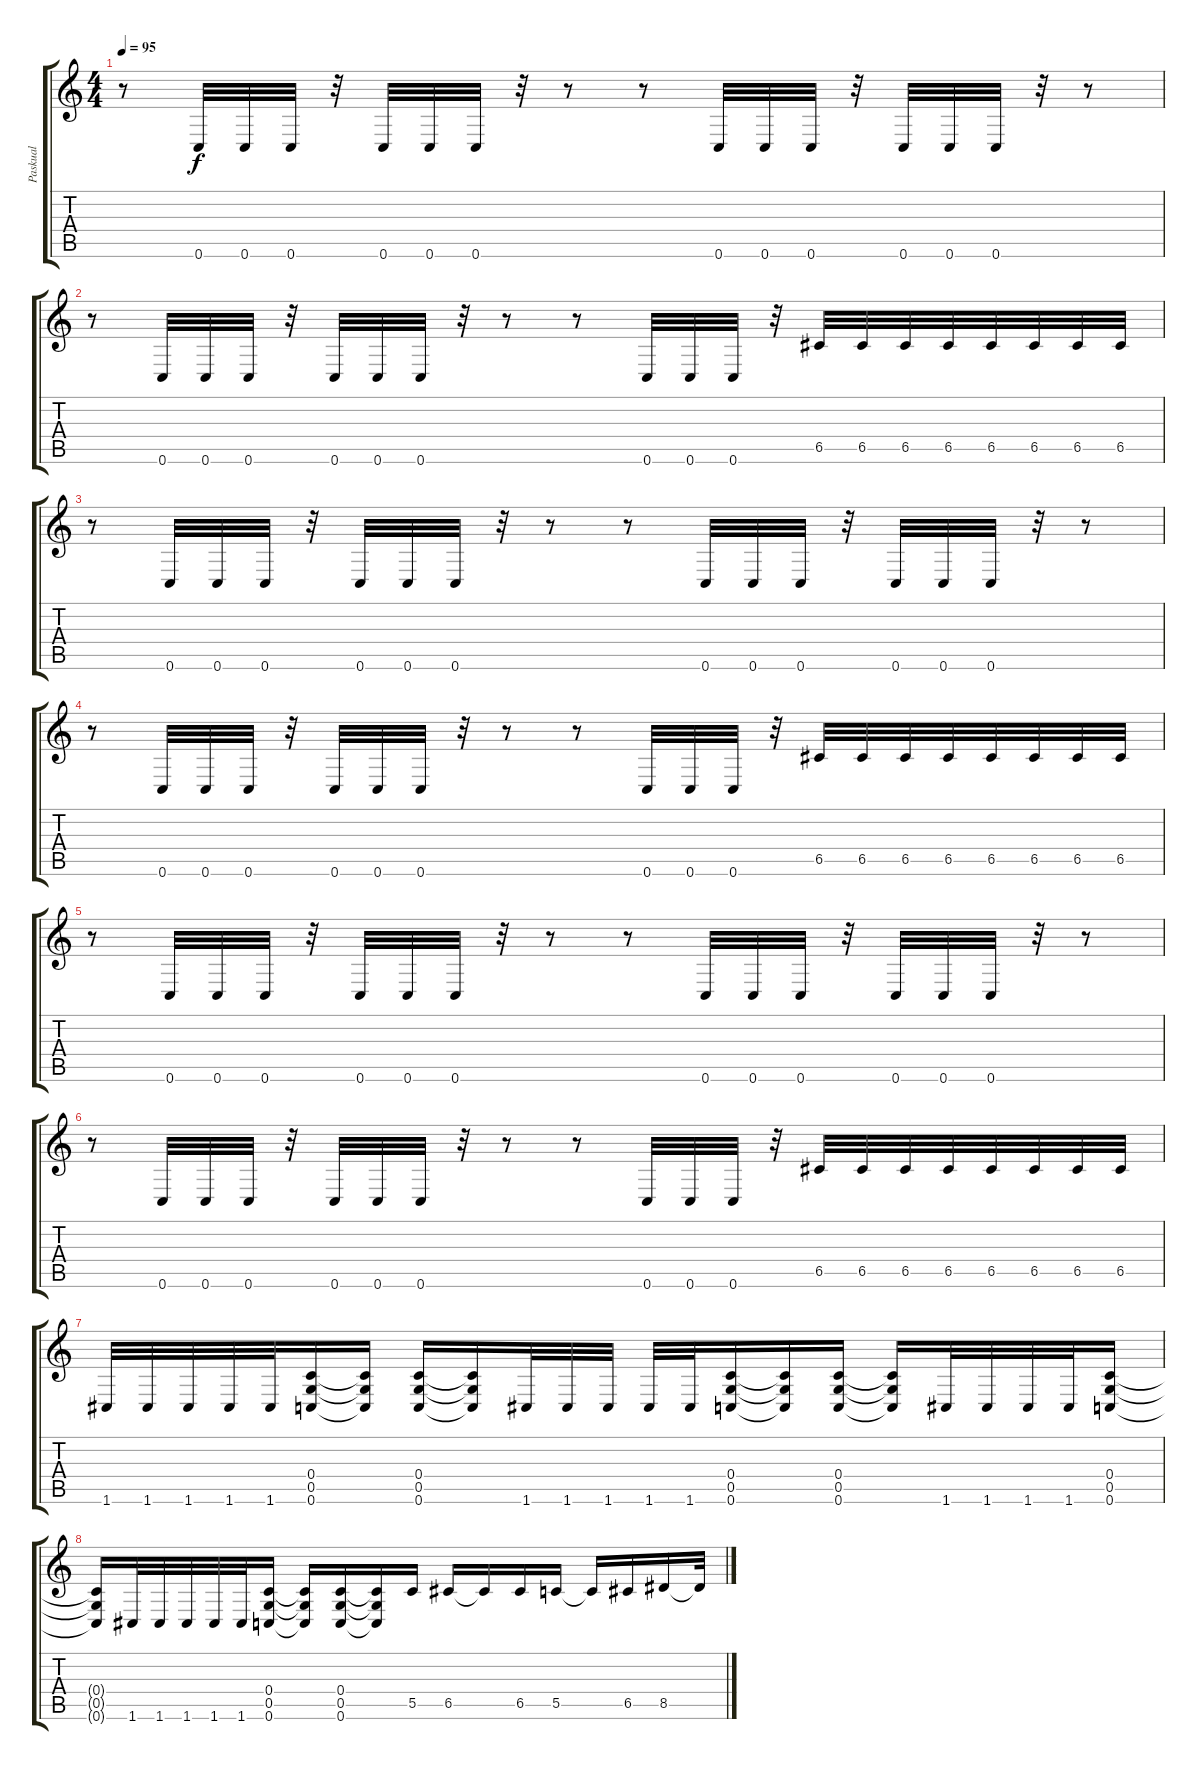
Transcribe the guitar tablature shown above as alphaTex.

\track ("Paskual" "Paskual") {instrument distortionguitar}
\staff {score tabs}
\tuning (D4 A3 F3 C3 G2 C2) {hide}
\ts (4 4)
\tempo 95
\clef g2
\ks c
r.8{dy f} 0.6.32 0.6.32 0.6.32 r.32 0.6.32 0.6.32 0.6.32 r.32 r.8 r.8 0.6.32 0.6.32 0.6.32 r.32 0.6.32 0.6.32 0.6.32 r.32 r.8 |
r.8 0.6.32 0.6.32 0.6.32 r.32 0.6.32 0.6.32 0.6.32 r.32 r.8 r.8 0.6.32 0.6.32 0.6.32 r.32 6.5.32 6.5.32 6.5.32 6.5.32 6.5.32 6.5.32 6.5.32 6.5.32 |
r.8 0.6.32 0.6.32 0.6.32 r.32 0.6.32 0.6.32 0.6.32 r.32 r.8 r.8 0.6.32 0.6.32 0.6.32 r.32 0.6.32 0.6.32 0.6.32 r.32 r.8 |
r.8 0.6.32 0.6.32 0.6.32 r.32 0.6.32 0.6.32 0.6.32 r.32 r.8 r.8 0.6.32 0.6.32 0.6.32 r.32 6.5.32 6.5.32 6.5.32 6.5.32 6.5.32 6.5.32 6.5.32 6.5.32 |
r.8 0.6.32 0.6.32 0.6.32 r.32 0.6.32 0.6.32 0.6.32 r.32 r.8 r.8 0.6.32 0.6.32 0.6.32 r.32 0.6.32 0.6.32 0.6.32 r.32 r.8 |
r.8 0.6.32 0.6.32 0.6.32 r.32 0.6.32 0.6.32 0.6.32 r.32 r.8 r.8 0.6.32 0.6.32 0.6.32 r.32 6.5.32 6.5.32 6.5.32 6.5.32 6.5.32 6.5.32 6.5.32 6.5.32 |
1.6.32 1.6.32 1.6.32 1.6.32 1.6.32 (0.4 0.5 0.6).16 (0.4{t} 0.5{t} 0.6{t}).16 (0.4 0.5 0.6).16 (0.4{t} 0.5{t} 0.6{t}).16 1.6.32 1.6.32 1.6.32 1.6.32 1.6.32 (0.4 0.5 0.6).16 (0.4{t} 0.5{t} 0.6{t}).16 (0.4 0.5 0.6).16 (0.4{t} 0.5{t} 0.6{t}).16 1.6.32 1.6.32 1.6.32 1.6.32 (0.4 0.5 0.6).16 |
(0.4{t} 0.5{t} 0.6{t}).16 1.6.32 1.6.32 1.6.32 1.6.32 1.6.32 (0.4 0.5 0.6).16 (0.4{t} 0.5{t} 0.6{t}).16 (0.4 0.5 0.6).16 (0.4{t} 0.5{t} 0.6{t}).16 5.5.16 6.5.16 6.5{t}.16 6.5.16 5.5.16 5.5{t}.16 6.5.16 8.5.16 8.5{t}.32
